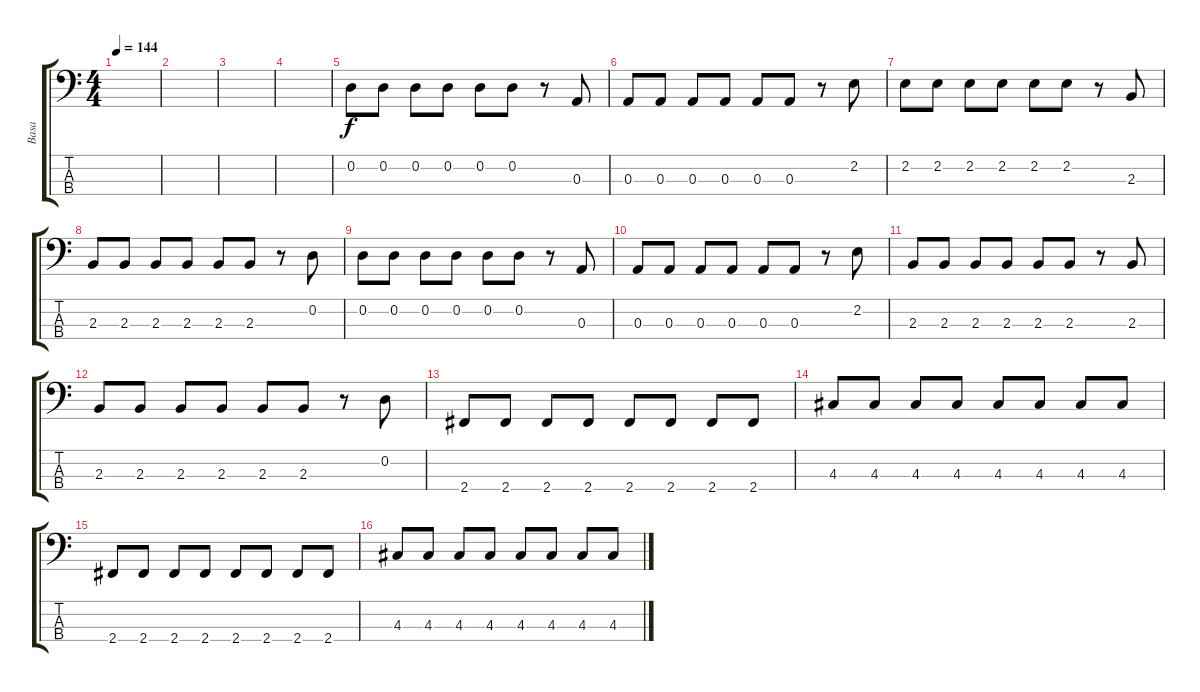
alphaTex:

\track ("Basa" "Basa") {instrument electricbasspick}
\staff {score tabs}
\tuning (G2 D2 A1 E1) {hide}
\ts (4 4)
\tempo 144
\clef f4
\ks c
|
|
|
|
0.2.8 0.2.8 0.2.8 0.2.8 0.2.8 0.2.8 r.8 0.3.8 |
0.3.8 0.3.8 0.3.8 0.3.8 0.3.8 0.3.8 r.8 2.2.8 |
2.2.8 2.2.8 2.2.8 2.2.8 2.2.8 2.2.8 r.8 2.3.8 |
2.3.8 2.3.8 2.3.8 2.3.8 2.3.8 2.3.8 r.8 0.2.8 |
0.2.8 0.2.8 0.2.8 0.2.8 0.2.8 0.2.8 r.8 0.3.8 |
0.3.8 0.3.8 0.3.8 0.3.8 0.3.8 0.3.8 r.8 2.2.8 |
2.3.8 2.3.8 2.3.8 2.3.8 2.3.8 2.3.8 r.8 2.3.8 |
2.3.8 2.3.8 2.3.8 2.3.8 2.3.8 2.3.8 r.8 0.2.8 |
2.4.8 2.4.8 2.4.8 2.4.8 2.4.8 2.4.8 2.4.8 2.4.8 |
4.3.8 4.3.8 4.3.8 4.3.8 4.3.8 4.3.8 4.3.8 4.3.8 |
2.4.8 2.4.8 2.4.8 2.4.8 2.4.8 2.4.8 2.4.8 2.4.8 |
4.3.8 4.3.8 4.3.8 4.3.8 4.3.8 4.3.8 4.3.8 4.3.8
